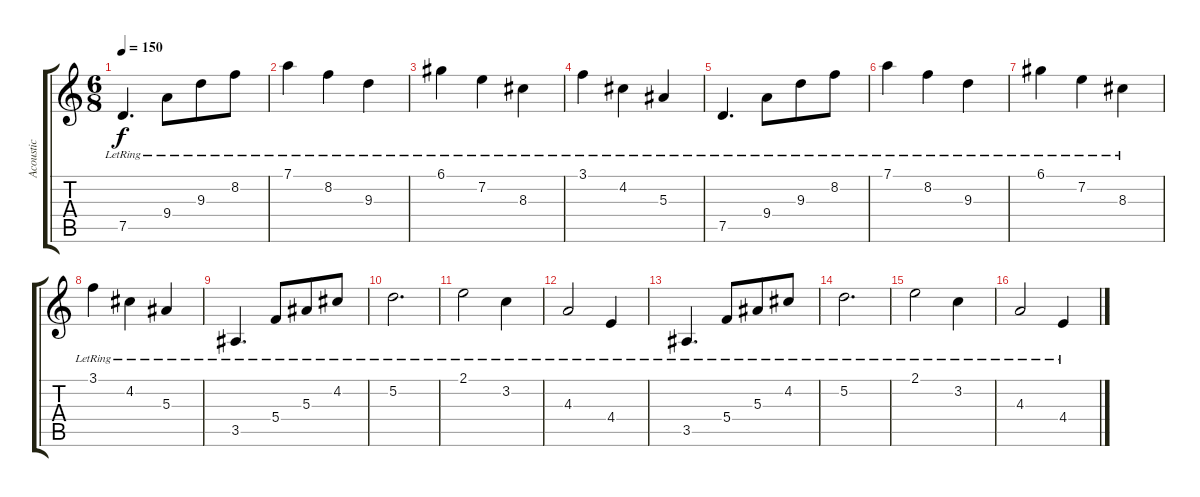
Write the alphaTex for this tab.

\track ("Acoustic" "Acoustic") {instrument acousticguitarsteel}
\staff {score tabs}
\tuning (D4 A3 F3 C3 G2 D2) {hide}
\ts (6 8)
\tempo 150
\clef g2
\ks c
7.5{lr}.4{d dy f} 9.4{lr}.8 9.3{lr}.8 8.2{lr}.8 |
7.1{lr}.4 8.2{lr}.4 9.3{lr}.4 |
6.1{lr}.4 7.2{lr}.4 8.3{lr}.4 |
3.1{lr}.4 4.2{lr}.4 5.3{lr}.4 |
7.5{lr}.4{d} 9.4{lr}.8 9.3{lr}.8 8.2{lr}.8 |
7.1{lr}.4 8.2{lr}.4 9.3{lr}.4 |
6.1{lr}.4 7.2{lr}.4 8.3{lr}.4 |
3.1{lr}.4 4.2{lr}.4 5.3{lr}.4 |
3.5{lr}.4{d} 5.4{lr}.8 5.3{lr}.8 4.2{lr}.8 |
5.2{lr}.2{d} |
2.1{lr}.2 3.2{lr}.4 |
4.3{lr}.2 4.4{lr}.4 |
3.5{lr}.4{d} 5.4{lr}.8 5.3{lr}.8 4.2{lr}.8 |
5.2{lr}.2{d} |
2.1{lr}.2 3.2{lr}.4 |
4.3{lr}.2 4.4{lr}.4
